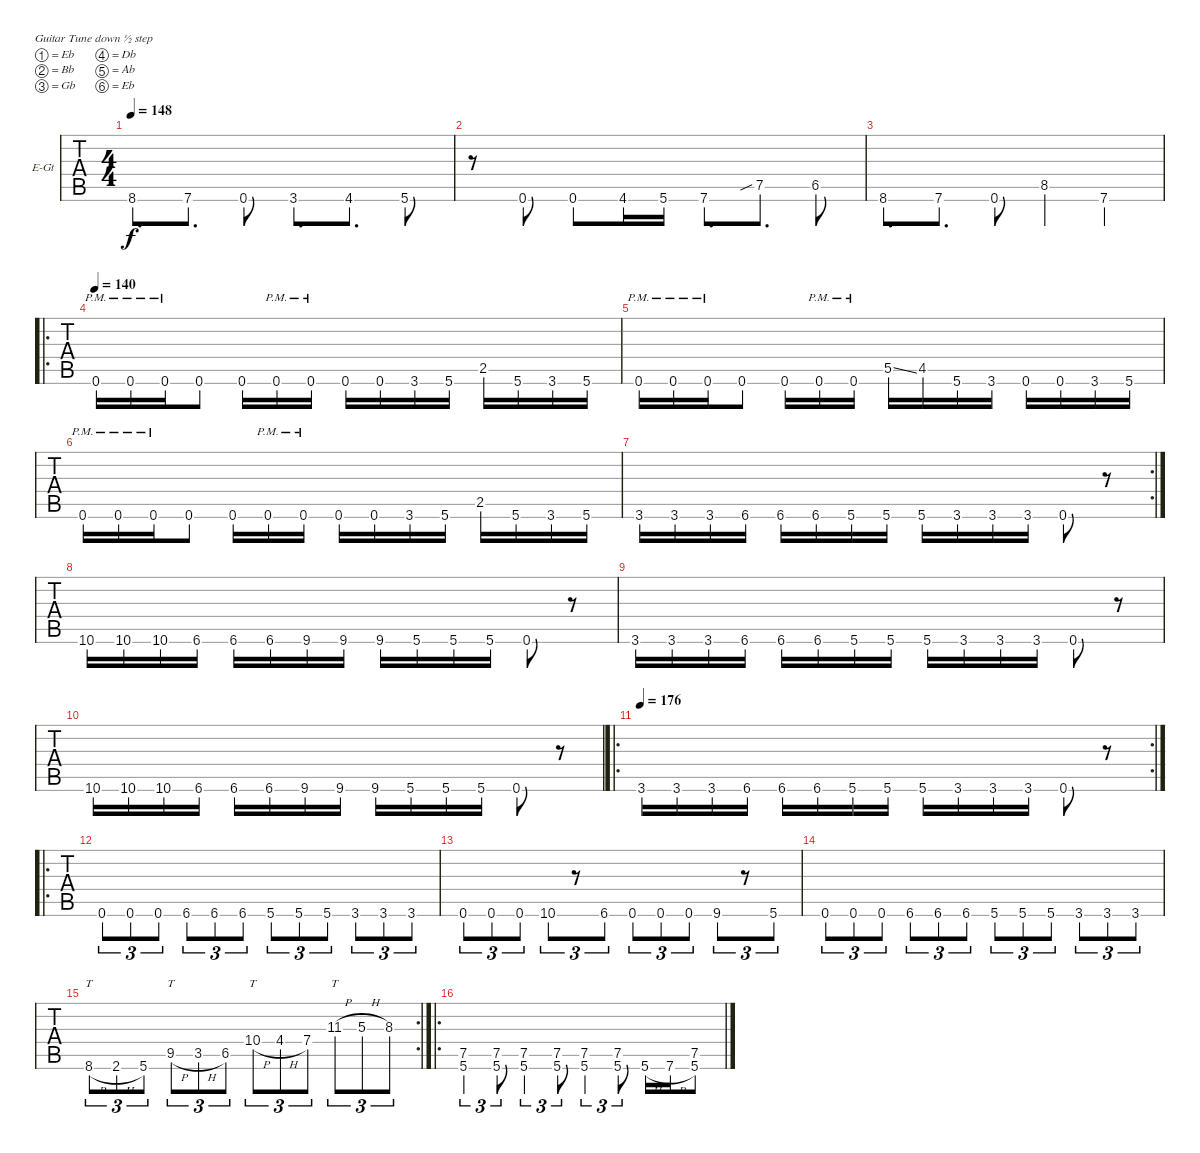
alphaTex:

\bracketExtendMode groupsimilarinstruments
\firstSystemTrackNameOrientation horizontal
\otherSystemsTrackNameOrientation horizontal
\track ("Tim" "E-Gt") {instrument distortionguitar}
\staff {tabs}
\tuning (Eb4 Bb3 Gb3 Db3 Ab2 Eb2)
\ts (4 4)
\tempo 148
\clef g2
\ks c
8.6.8{d dy f} 7.6.8{d} 0.6.8 3.6.8{d} 4.6.8{d} 5.6.8 |
r.8 0.6.8 0.6.8 4.6.16 5.6.16 7.6.8{d} 7.5{sib}.8{d} 6.5.8 |
8.6.8{d} 7.6.8{d} 0.6.8 8.5.4 7.6.4 |
\ro
\tempo 140
0.6{pm}.16 0.6{pm}.16 0.6{pm}.16 0.6.8 0.6.16 0.6{pm}.16 0.6{pm}.16 0.6.16 0.6.16 3.6.16 5.6.16 2.5.16 5.6.16 3.6.16 5.6.16 |
0.6{pm}.16 0.6{pm}.16 0.6{pm}.16 0.6.8 0.6.16 0.6{pm}.16 0.6{pm}.16 5.5{ss}.16 4.5.16 5.6.16 3.6.16 0.6.16 0.6.16 3.6.16 5.6.16 |
0.6{pm}.16 0.6{pm}.16 0.6{pm}.16 0.6.8 0.6.16 0.6{pm}.16 0.6{pm}.16 0.6.16 0.6.16 3.6.16 5.6.16 2.5.16 5.6.16 3.6.16 5.6.16 |
\rc 2
3.6.16 3.6.16 3.6.16 6.6.16 6.6.16 6.6.16 5.6.16 5.6.16 5.6.16 3.6.16 3.6.16 3.6.16 0.6.8 r.8 |
10.6.16 10.6.16 10.6.16 6.6.16 6.6.16 6.6.16 9.6.16 9.6.16 9.6.16 5.6.16 5.6.16 5.6.16 0.6.8 r.8 |
3.6.16 3.6.16 3.6.16 6.6.16 6.6.16 6.6.16 5.6.16 5.6.16 5.6.16 3.6.16 3.6.16 3.6.16 0.6.8 r.8 |
10.6.16 10.6.16 10.6.16 6.6.16 6.6.16 6.6.16 9.6.16 9.6.16 9.6.16 5.6.16 5.6.16 5.6.16 0.6.8 r.8 |
\ro
\rc 2
\tempo 176
3.6.16 3.6.16 3.6.16 6.6.16 6.6.16 6.6.16 5.6.16 5.6.16 5.6.16 3.6.16 3.6.16 3.6.16 0.6.8 r.8 |
\ro
0.6.8{tu (3 2)} 0.6.8{tu (3 2)} 0.6.8{tu (3 2)} 6.6.8{tu (3 2)} 6.6.8{tu (3 2)} 6.6.8{tu (3 2)} 5.6.8{tu (3 2)} 5.6.8{tu (3 2)} 5.6.8{tu (3 2)} 3.6.8{tu (3 2)} 3.6.8{tu (3 2)} 3.6.8{tu (3 2)} |
0.6.8{tu (3 2)} 0.6.8{tu (3 2)} 0.6.8{tu (3 2)} 10.6.8{tu (3 2)} r.8{tu (3 2)} 6.6.8{tu (3 2)} 0.6.8{tu (3 2)} 0.6.8{tu (3 2)} 0.6.8{tu (3 2)} 9.6.8{tu (3 2)} r.8{tu (3 2)} 5.6.8{tu (3 2)} |
0.6.8{tu (3 2)} 0.6.8{tu (3 2)} 0.6.8{tu (3 2)} 6.6.8{tu (3 2)} 6.6.8{tu (3 2)} 6.6.8{tu (3 2)} 5.6.8{tu (3 2)} 5.6.8{tu (3 2)} 5.6.8{tu (3 2)} 3.6.8{tu (3 2)} 3.6.8{tu (3 2)} 3.6.8{tu (3 2)} |
\rc 2
8.6{h}.8{tt tu (3 2)} 2.6{h}.8{tu (3 2)} 5.6.8{tu (3 2)} 9.5{h}.8{tt tu (3 2)} 3.5{h}.8{tu (3 2)} 6.5.8{tu (3 2)} 10.4{h}.8{tt tu (3 2)} 4.4{h}.8{tu (3 2)} 7.4.8{tu (3 2)} 11.3{h}.8{tt tu (3 2)} 5.3{h}.8{tu (3 2)} 8.3.8{tu (3 2)} |
\ro
(7.5 5.6).4{tu (3 2)} (7.5 5.6).8{tu (3 2)} (7.5 5.6).4{tu (3 2)} (7.5 5.6).8{tu (3 2)} (7.5 5.6).4{tu (3 2)} (7.5 5.6).8{tu (3 2)} 5.6{h}.16 7.6{h}.16 (7.5 5.6).8
